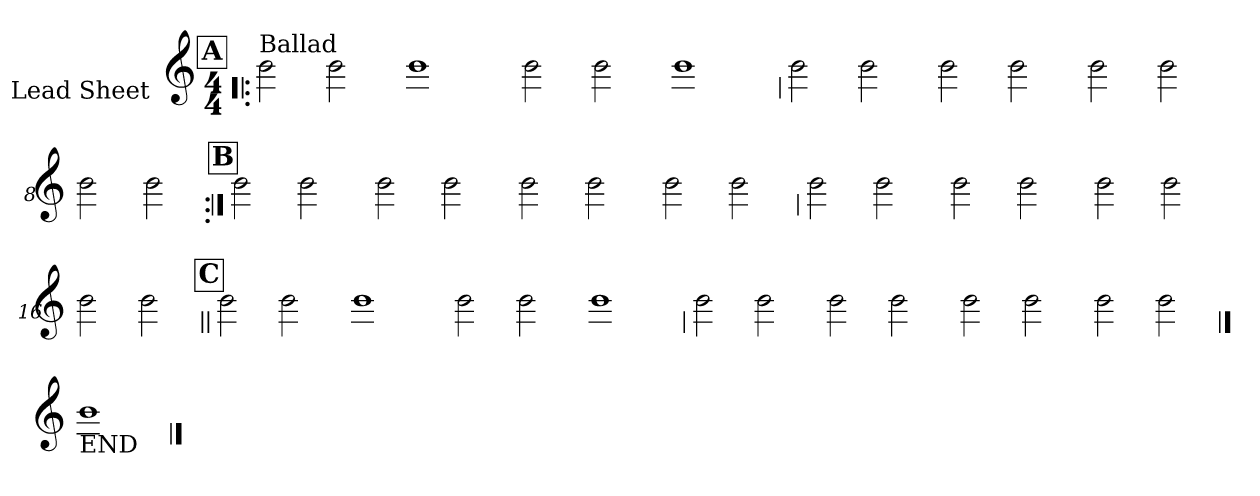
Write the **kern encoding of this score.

**kern
*part1
*staff1
*I"Lead Sheet
*stria0
*clefG2
*k[]
*C:
*M4/4
!!LO:REH:place=s1:a:t=A
=1!|:
!LO:TX:a:t=Ballad
2b
2b
=2-
1b
=3-
2b
2b
=4-
1b
!!LO:LB:g=z
=5
2b
2b
=6-
2b
2b
=7-
2b
2b
=8-
2b
2b
!!LO:LB:g=z
!!LO:REH:place=s1:a:t=B
=9:|!
2b
2b
=10-
2b
2b
=11-
2b
2b
=12-
2b
2b
!!LO:LB:g=z
=13
2b
2b
=14-
2b
2b
=15-
2b
2b
=16-
2b
2b
!!LO:LB:g=z
!!LO:REH:place=s1:a:t=C
=17||
2b
2b
=18-
1b
=19-
2b
2b
=20-
1b
!!LO:LB:g=z
=21
2b
2b
=22-
2b
2b
=23-
2b
2b
=24-
2b
2b
!!LO:LB:g=z
==25
!LO:TX:b:t=END
1b
==
*-
